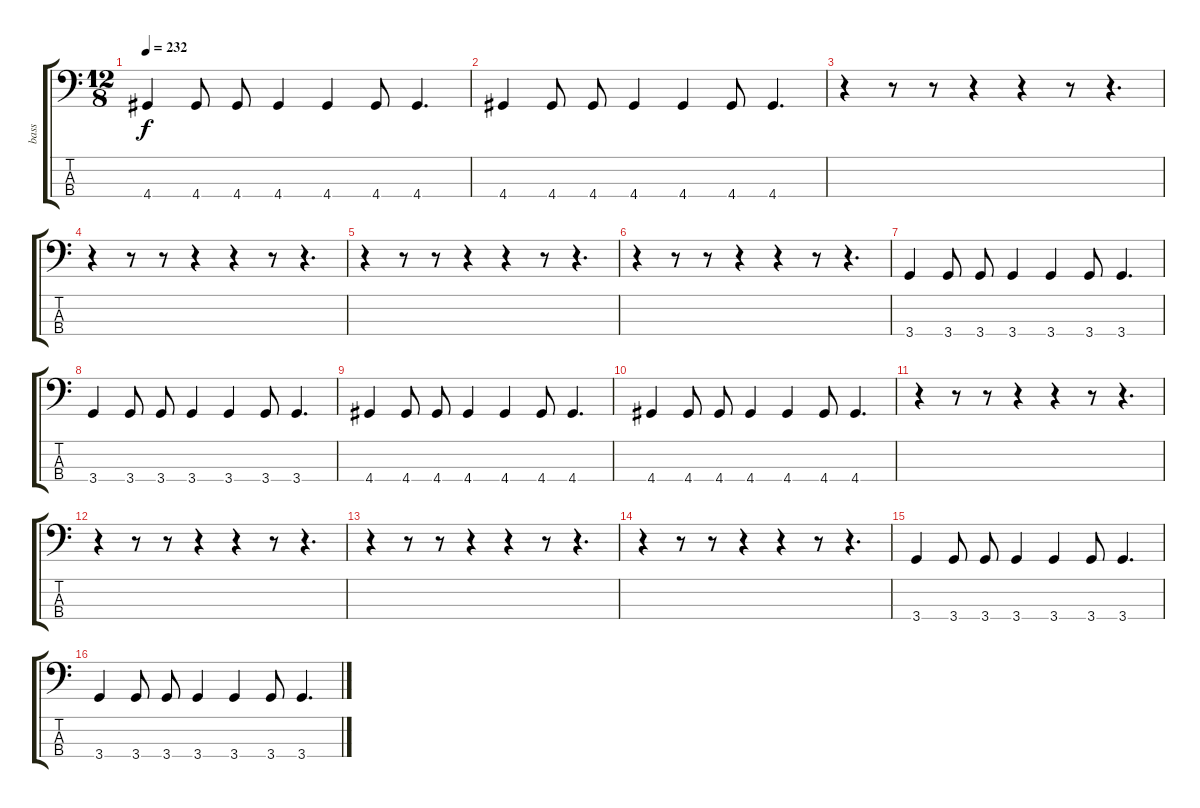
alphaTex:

\track ("bass" "bass") {instrument electricbassfinger}
\staff {score tabs}
\tuning (G2 D2 A1 E1) {hide}
\ts (12 8)
\tempo 232
\clef f4
\ks c
4.4.4{dy f} 4.4.8 4.4.8 4.4.4 4.4.4 4.4.8 4.4.4{d} |
4.4.4 4.4.8 4.4.8 4.4.4 4.4.4 4.4.8 4.4.4{d} |
r.4 r.8 r.8 r.4 r.4 r.8 r.4{d} |
r.4 r.8 r.8 r.4 r.4 r.8 r.4{d} |
r.4 r.8 r.8 r.4 r.4 r.8 r.4{d} |
r.4 r.8 r.8 r.4 r.4 r.8 r.4{d} |
3.4.4 3.4.8 3.4.8 3.4.4 3.4.4 3.4.8 3.4.4{d} |
3.4.4 3.4.8 3.4.8 3.4.4 3.4.4 3.4.8 3.4.4{d} |
4.4.4 4.4.8 4.4.8 4.4.4 4.4.4 4.4.8 4.4.4{d} |
4.4.4 4.4.8 4.4.8 4.4.4 4.4.4 4.4.8 4.4.4{d} |
r.4 r.8 r.8 r.4 r.4 r.8 r.4{d} |
r.4 r.8 r.8 r.4 r.4 r.8 r.4{d} |
r.4 r.8 r.8 r.4 r.4 r.8 r.4{d} |
r.4 r.8 r.8 r.4 r.4 r.8 r.4{d} |
3.4.4 3.4.8 3.4.8 3.4.4 3.4.4 3.4.8 3.4.4{d} |
3.4.4 3.4.8 3.4.8 3.4.4 3.4.4 3.4.8 3.4.4{d}
